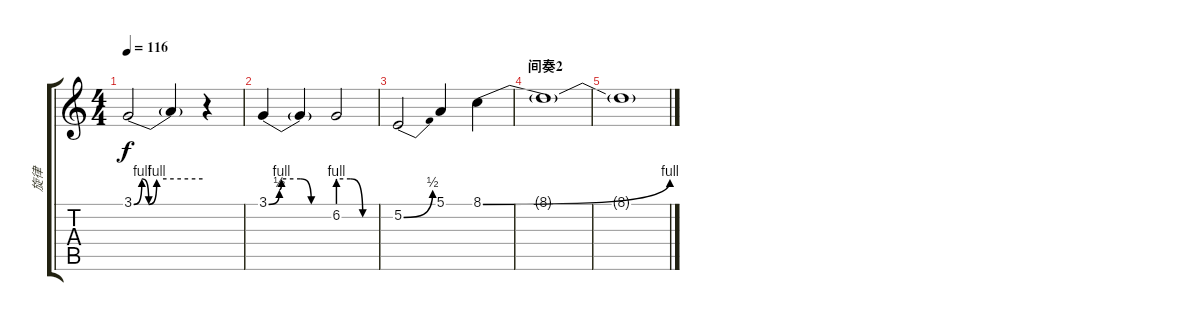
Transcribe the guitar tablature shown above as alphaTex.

\track ("旋律" "旋律") {instrument synthvoice}
\staff {score tabs}
\tuning (E4 B3 G3 D3 A2 E2) {hide}
\ts (4 4)
\tempo 116
\clef g2
\ks c
3.1{be (custom 0 0 7 4 13 0 20 4 60 4)}.2{dy f} 3.1{t}.4 r.4 |
3.1{be (custom 0 0 10 2 12 4 30 4 40 0 60 0)}.4 3.1{t}.4 6.2{be (custom 0 4 20 4 40 0 60 0)}.2 |
5.2{be (bend 0 0 60 2)}.2 5.1.4 8.1{be (bend 0 0 60 4)}.4 |
\section ("" "间奏2")
8.1{t}.1 |
8.1{t}.1{volume 7}
